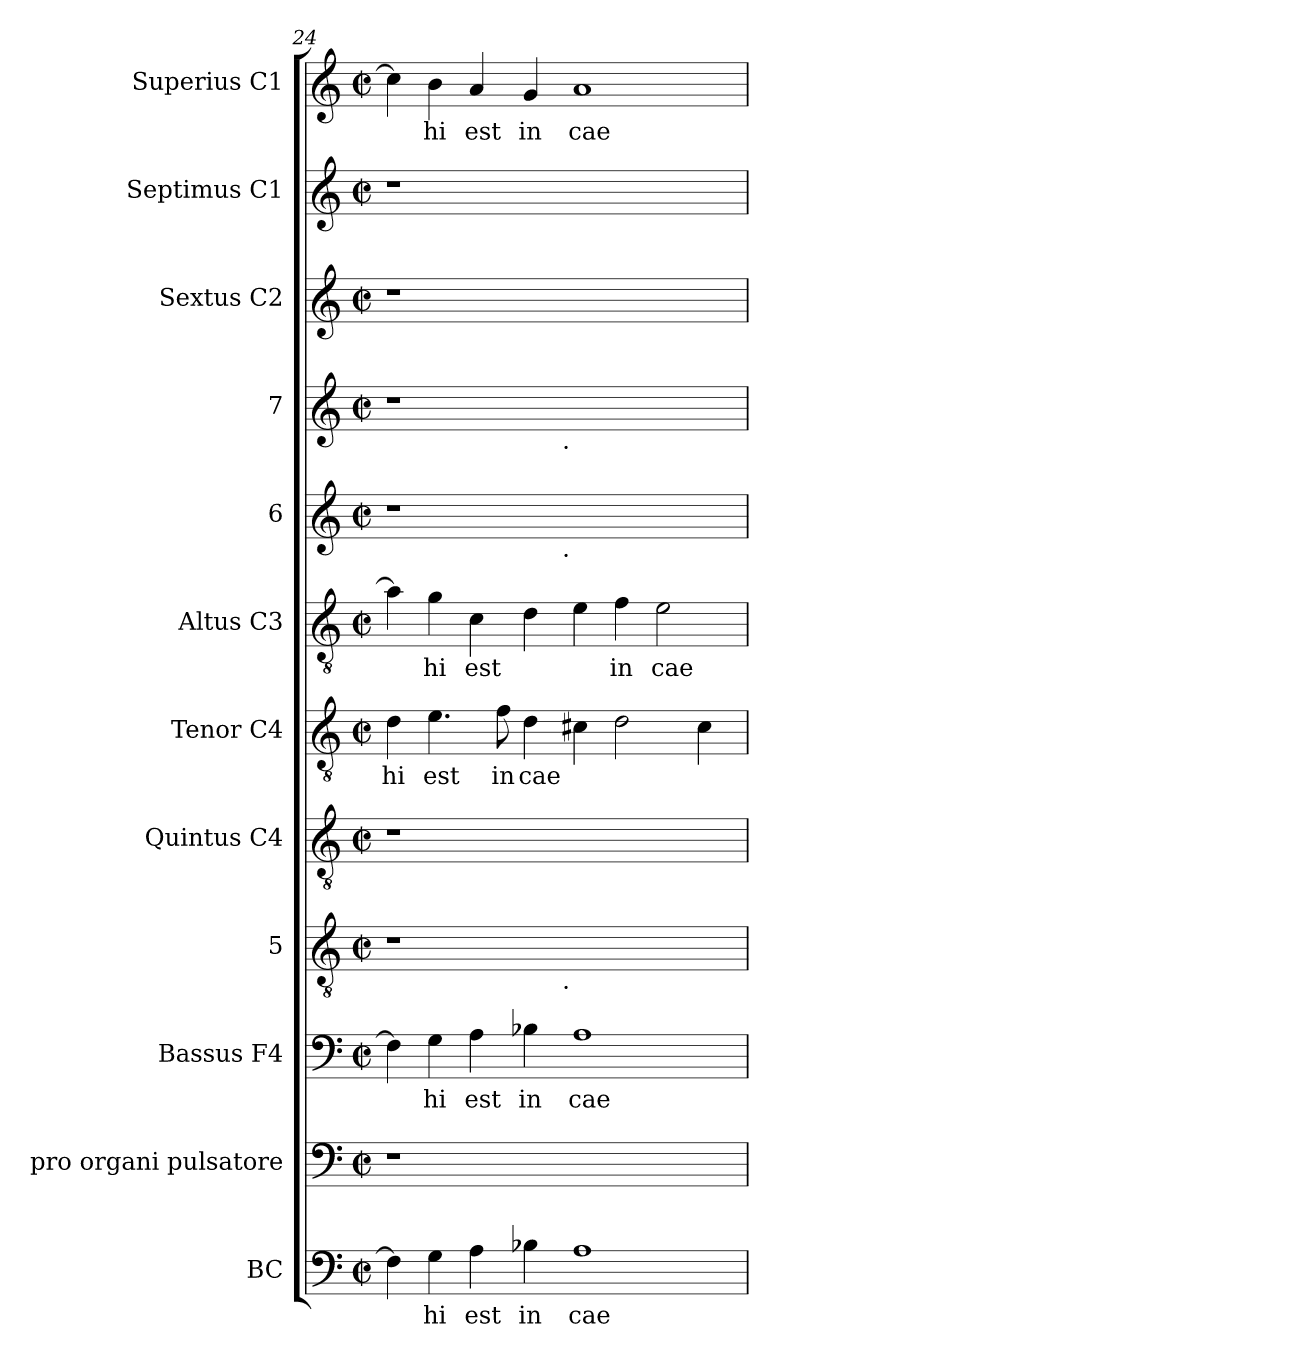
**kern	**text	**kern	**kern	**text	**kern	**kern	**kern	**text	**kern	**text	**kern	**kern	**kern	**kern	**kern	**text
*part12	*part12	*part11	*part10	*part10	*part9	*part8	*part7	*part7	*part6	*part6	*part5	*part4	*part3	*part2	*part1	*part1
*staff12	*staff12	*staff11	*staff10	*staff10	*staff9	*staff8	*staff7	*staff7	*staff6	*staff6	*staff5	*staff4	*staff3	*staff2	*staff1	*staff1
*I"BC	*	*I"pro organi  pulsatore	*I"Bassus  F4	*	*I"5	*I"Quintus  C4	*I"Tenor  C4	*	*I"Altus  C3	*	*I"6	*I"7	*I"Sextus  C2	*I"Septimus  C1	*I"Superius  C1	*
*I'BC	*	*	*I'B	*	*	*	*I'T	*	*I'A	*	*	*	*	*	*I'S	*
*clefF4	*	*clefF4	*clefF4	*	*clefGv2	*clefGv2	*clefGv2	*	*clefGv2	*	*clefG2	*clefG2	*clefG2	*clefG2	*clefG2	*
*k[]	*	*k[]	*k[]	*	*k[]	*k[]	*k[]	*	*k[]	*	*k[]	*k[]	*k[]	*k[]	*k[]	*
*C:	*	*C:	*C:	*	*C:	*C:	*C:	*	*C:	*	*C:	*C:	*C:	*C:	*C:	*
*M2/2	*	*M2/2	*M2/2	*	*M2/2	*M2/2	*M2/2	*	*M2/2	*	*M2/2	*M2/2	*M2/2	*M2/2	*M2/2	*
*met(c|)	*	*met(c|)	*met(c|)	*	*met(c|)	*met(c|)	*met(c|)	*	*met(c|)	*	*met(c|)	*met(c|)	*met(c|)	*met(c|)	*met(c|)	*
=24	=24	=24	=24	=24	=24	=24	=24	=24	=24	=24	=24	=24	=24	=24	=24	=24
!	!LO:LY:a:cj	!	!	!LO:LY:b:cj	!	!	!	!LO:LY:b:cj	!	!LO:LY:b:cj	!	!	!	!	!	!LO:LY:b:cj
*	*	*	*	*	*^	*	*	*	*	*	*^	*^	*	*	*	*
4F\]	--	1r	4F\]	--	1r	2ryy	1r	4d\	-hi	4a\]	--	1r	2ryy	1r	2ryy	1r	1r	4cc\]	--
!	!LO:LY:a:cj	!	!	!LO:LY:b:cj	!	!	!	!	!LO:LY:b:cj	!	!LO:LY:b:cj	!	!	!	!	!	!	!	!LO:LY:b:cj
4G\	-hi	.	4G\	-hi	.	.	.	4.e\	est	4g\	-hi	.	.	.	.	.	.	4b\	-hi
!	!LO:LY:a:cj	!	!	!LO:LY:b:cj	!	!	!	!	!	!	!LO:LY:b:cj	!	!	!	!	!	!	!	!LO:LY:b:cj
4A\	est	.	4A\	est	.	4...ryy	.	.	.	4c\	est	.	4...ryy	.	4...ryy	.	.	4a/	est
!	!	!	!	!	!	!	!	!	!LO:LY:b:cj	!	!	!	!	!	!	!	!	!	!
.	.	.	.	.	.	.	.	8f\	in	.	.	.	.	.	.	.	.	.	.
!	!LO:LY:a:cj	!	!	!LO:LY:b:cj	!	!	!	!	!LO:LY:b:cj	!	!LO:LY:b:cj	!	!	!	!	!	!	!	!LO:LY:b:cj
4B-X\	in	.	4B-X\	in	.	.	.	4d\	cae-	4d\	.	.	.	.	.	.	.	4g/	in
!	!	!	!	!	!	!	!	!	!	!	!	!	!	!	!LO:TX:b:t=.	!	!	!	!
!	!	!	!	!	!	!	!	!	!	!	!	!	!LO:TX:b:t=.	!	!	!	!	!	!
!	!	!	!	!	!	!LO:TX:b:t=.	!	!	!	!	!	!	!	!	!	!	!	!	!
.	.	.	.	.	.	1ryy	.	.	.	.	.	.	1ryy	.	1ryy	.	.	.	.
!	!LO:LY:a:cj	!	!	!LO:LY:b:cj	!	!	!	!	!LO:LY:b:cj	!	!LO:LY:b:cj	!	!	!	!	!	!	!	!LO:LY:b:cj
1A	cae-	1ryy	1A	cae-	1ryy	.	1ryy	4c#X\	--	4e\	.	1ryy	.	1ryy	.	1ryy	1ryy	1a	cae-
!	!	!	!	!	!	!	!	!	!LO:LY:b:cj	!	!LO:LY:b:cj	!	!	!	!	!	!	!	!
.	.	.	.	.	.	.	.	2d\	--	4f\	in	.	.	.	.	.	.	.	.
!	!	!	!	!	!	!	!	!	!	!	!LO:LY:b:cj	!	!	!	!	!	!	!	!
.	.	.	.	.	.	.	.	.	.	2e\	cae-	.	.	.	.	.	.	.	.
!	!	!	!	!	!	!	!	!	!LO:LY:b:cj	!	!	!	!	!	!	!	!	!	!
.	.	.	.	.	.	.	.	4c#\	--	.	.	.	.	.	.	.	.	.	.
.	.	.	.	.	.	32ryy	.	.	.	.	.	.	32ryy	.	32ryy	.	.	.	.
*	*	*	*	*	*	*	*	*	*	*	*	*v	*v	*	*	*	*	*	*
*	*	*	*	*	*v	*v	*	*	*	*	*	*	*v	*v	*	*	*	*
=	=	=	=	=	=	=	=	=	=	=	=	=	=	=	=	=
*-	*-	*-	*-	*-	*-	*-	*-	*-	*-	*-	*-	*-	*-	*-	*-	*-
